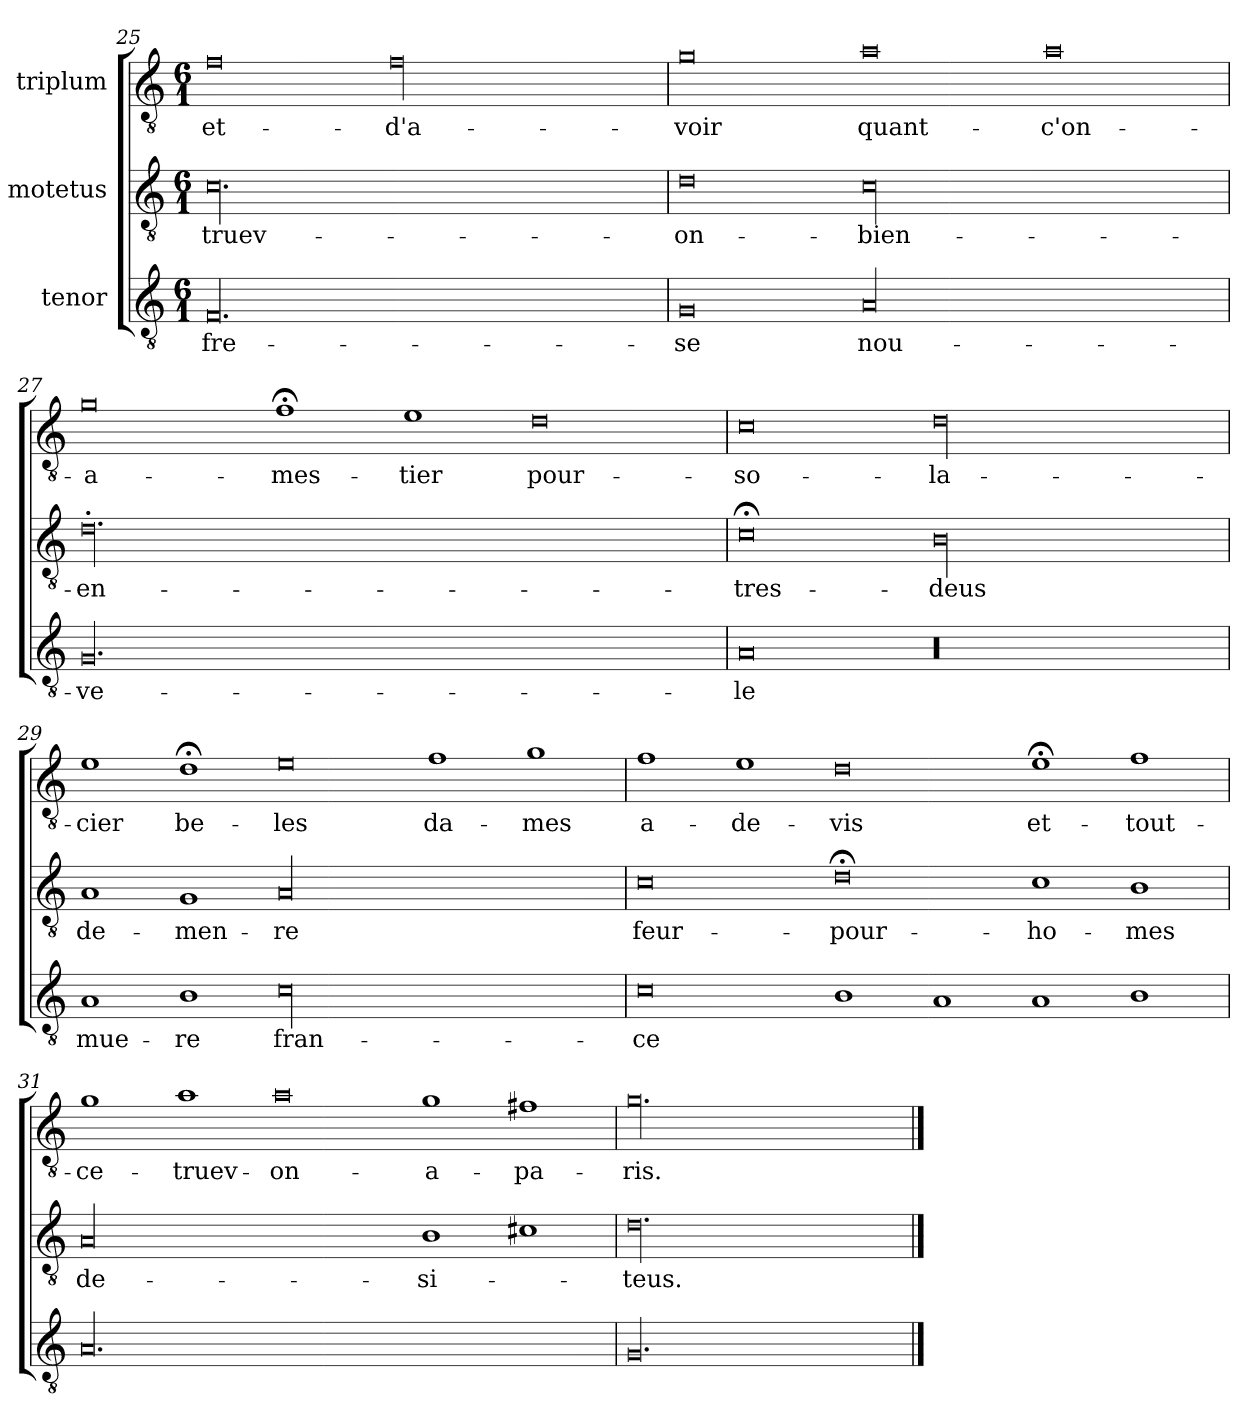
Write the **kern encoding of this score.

**kern	**text	**kern	**text	**kern	**text
*part3	*part3	*part2	*part2	*part1	*part1
*staff3	*staff3	*staff2	*staff2	*staff1	*staff1
*I"tenor	*	*I"motetus	*	*I"triplum	*
*clefGv2	*	*clefGv2	*	*clefGv2	*
*k[]	*	*k[]	*	*k[]	*
*C:	*	*C:	*	*C:	*
*M6/1	*	*M6/1	*	*M6/1	*
=25	=25	=25	=25	=25	=25
00.F/	fre-	00.c\	truev-	0f\	et-
.	.	.	.	00f\	d'a-
=26	=26	=26	=26	=26	=26
0G/	-se	0d\	on-	0g\	-voir
00A/	nou-	00c\	bien-	0a\	quant-
.	.	.	.	0a\	c'on-
=27	=27	=27	=27	=27	=27
00.G/	-ve-	00.d'\	en-	0g\	a-
.	.	.	.	1f;<\	mes-
.	.	.	.	1e\	-tier
.	.	.	.	0d\	pour-
=28	=28	=28	=28	=28	=28
0A/	-le	0c;<\	-tres-	0c\	so-
00r	.	00B\	-deus	00d\	-la-
=29	=29	=29	=29	=29	=29
1A/	mue-	1A/	de-	1e\	-cier
1B\	-re	1G/	men-	1d;<\	be-
00c\	fran-	00A/	-re	0e\	-les
.	.	.	.	1f\	da-
.	.	.	.	1g\	-mes
!!LO:PB:g=z
=30	=30	=30	=30	=30	=30
0c\	-ce	0c\	feur-	1f\	a-
.	.	.	.	1e\	de-
1B\	.	0d;<\	pour-	0d\	-vis
1A/	.	.	.	.	.
1A/	.	1c\	ho-	1e;<\	et-
1B\	.	1B\	-mes	1f\	tout-
=31	=31	=31	=31	=31	=31
00.A/	.	00A/	de-	1g\	ce-
.	.	.	.	1a\	truev-
.	.	.	.	0a\	on-
.	.	1B\	-si-	1g\	a-
.	.	1c#X\	.	1f#X\	pa-
=32	=32	=32	=32	=32	=32
00.G/	.	00.d\	-teus.	00.g\	-ris.
==	==	==	==	==	==
*-	*-	*-	*-	*-	*-
